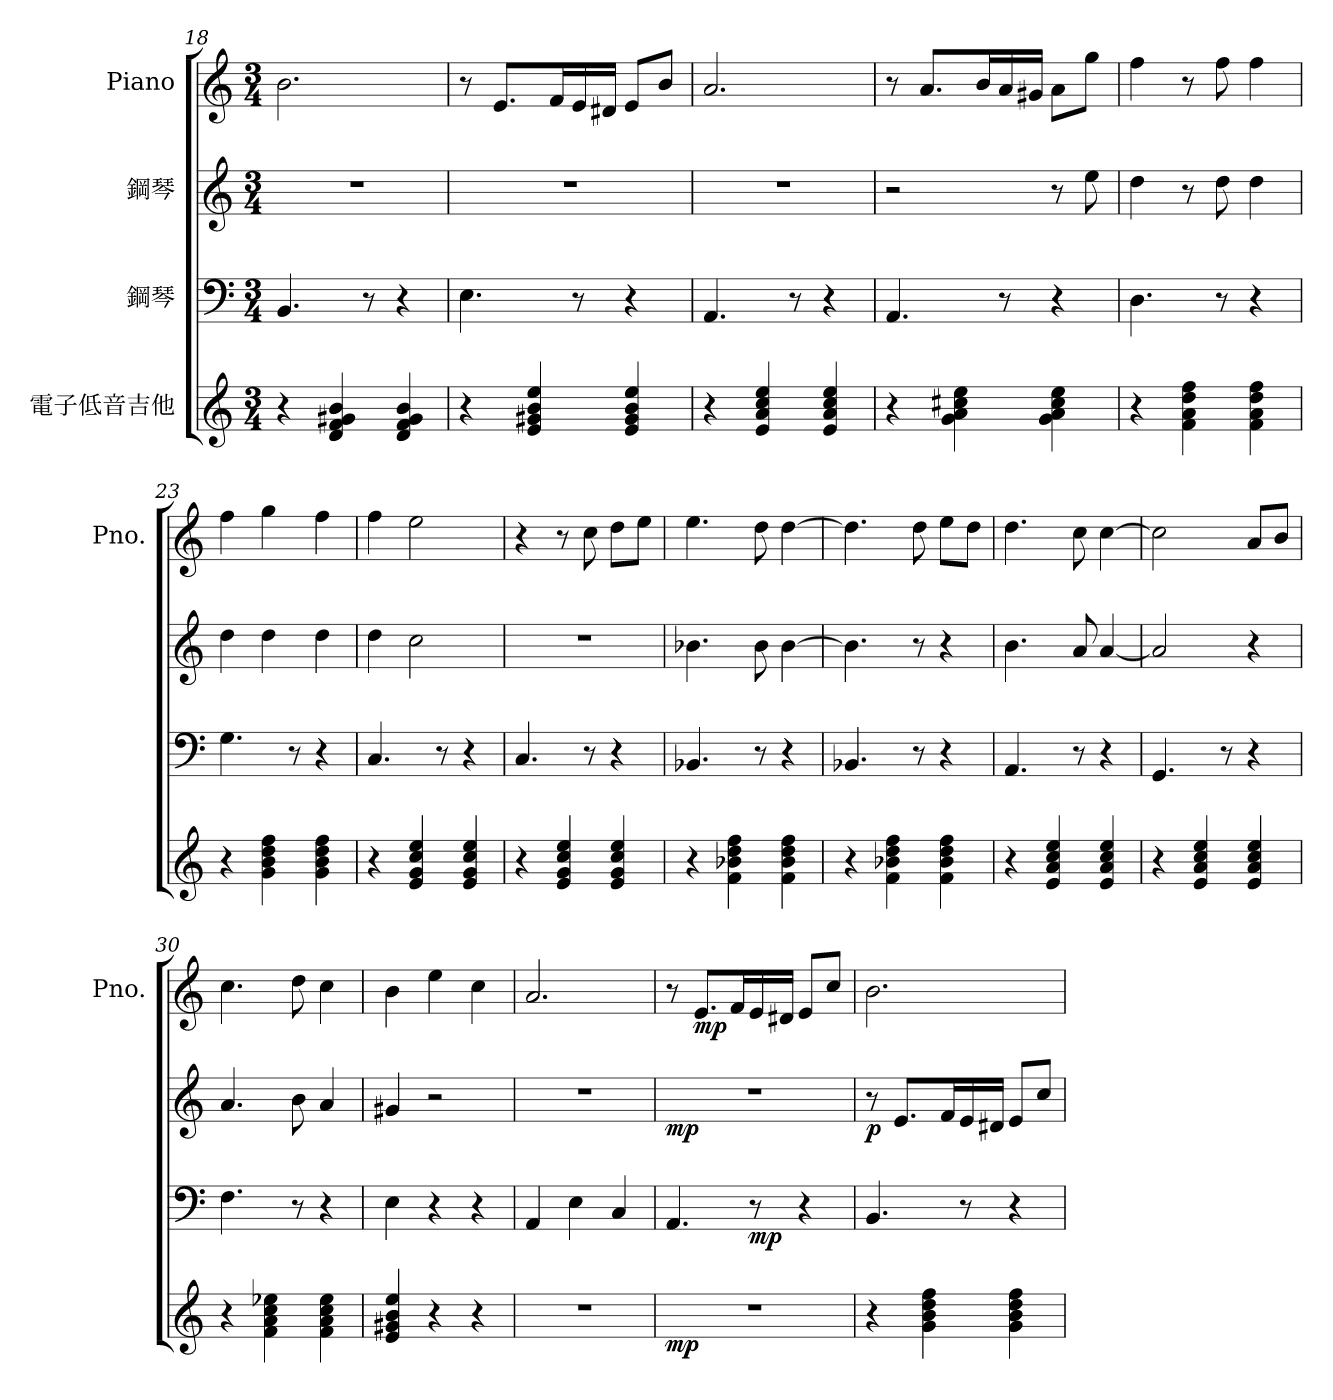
**kern	**dynam	**kern	**dynam	**kern	**dynam	**kern	**dynam
*part4	*part4	*part3	*part3	*part2	*part2	*part1	*part1
*staff4	*staff4	*staff3	*staff3	*staff2	*staff2	*staff1	*staff1
*I"電子低音吉他	*	*I"鋼琴	*	*I"鋼琴	*	*I"Piano	*
*	*	*	*	*	*	*I'Pno.	*
*clefG2	*	*clefF4	*	*clefG2	*	*clefG2	*
*ITrd7c12	*	*	*	*	*	*	*
*k[]	*	*k[]	*	*k[]	*	*k[]	*
*M3/4	*	*M3/4	*	*M3/4	*	*M3/4	*
=18	=18	=18	=18	=18	=18	=18	=18
4r	.	4.BB/	.	2.r	.	2.b\	.
4D/ 4F/ 4G#X/ 4B/	.	.	.	.	.	.	.
.	.	8r	.	.	.	.	.
4D/ 4F/ 4G#/ 4B/	.	4r	.	.	.	.	.
=19	=19	=19	=19	=19	=19	=19	=19
4r	.	4.E\	.	2.r	.	8r	.
.	.	.	.	.	.	8.e/L	.
4E/ 4G#X/ 4B/ 4e/	.	.	.	.	.	.	.
.	.	.	.	.	.	16f/L	.
.	.	8r	.	.	.	16e/	.
.	.	.	.	.	.	16d#X/JJ	.
4E/ 4G#/ 4B/ 4e/	.	4r	.	.	.	8e/L	.
.	.	.	.	.	.	8b/J	.
=20	=20	=20	=20	=20	=20	=20	=20
4r	.	4.AA/	.	2.r	.	2.a/	.
4E/ 4A/ 4c/ 4e/	.	.	.	.	.	.	.
.	.	8r	.	.	.	.	.
4E/ 4A/ 4c/ 4e/	.	4r	.	.	.	.	.
=21	=21	=21	=21	=21	=21	=21	=21
4r	.	4.AA/	.	2r	.	8r	.
.	.	.	.	.	.	8.a/L	.
4G\ 4A\ 4c#X\ 4e\	.	.	.	.	.	.	.
.	.	.	.	.	.	16b/L	.
.	.	8r	.	.	.	16a/	.
.	.	.	.	.	.	16g#X/JJ	.
4G\ 4A\ 4c#\ 4e\	.	4r	.	8r	.	8a\L	.
.	.	.	.	8ee\	.	8gg\J	.
!!LO:PB:g=z
=22	=22	=22	=22	=22	=22	=22	=22
4r	.	4.D\	.	4dd\	.	4ff\	.
4F\ 4A\ 4d\ 4f\	.	.	.	8r	.	8r	.
.	.	8r	.	8dd\	.	8ff\	.
4F\ 4A\ 4d\ 4f\	.	4r	.	4dd\	.	4ff\	.
=23	=23	=23	=23	=23	=23	=23	=23
4r	.	4.G\	.	4dd\	.	4ff\	.
4G\ 4B\ 4d\ 4f\	.	.	.	4dd\	.	4gg\	.
.	.	8r	.	.	.	.	.
4G\ 4B\ 4d\ 4f\	.	4r	.	4dd\	.	4ff\	.
=24	=24	=24	=24	=24	=24	=24	=24
4r	.	4.C/	.	4dd\	.	4ff\	.
4E/ 4G/ 4c/ 4e/	.	.	.	2cc\	.	2ee\	.
.	.	8r	.	.	.	.	.
4E/ 4G/ 4c/ 4e/	.	4r	.	.	.	.	.
=25	=25	=25	=25	=25	=25	=25	=25
4r	.	4.C/	.	2.r	.	4r	.
4E/ 4G/ 4c/ 4e/	.	.	.	.	.	8r	.
.	.	8r	.	.	.	8cc\	.
4E/ 4G/ 4c/ 4e/	.	4r	.	.	.	8dd\L	.
.	.	.	.	.	.	8ee\J	.
=26	=26	=26	=26	=26	=26	=26	=26
4r	.	4.BB-X/	.	4.b-X\	.	4.ee\	.
4F\ 4B-X\ 4d\ 4f\	.	.	.	.	.	.	.
.	.	8r	.	8b-\	.	8dd\	.
4F\ 4B-\ 4d\ 4f\	.	4r	.	[4b-\	.	[4dd\	.
=27	=27	=27	=27	=27	=27	=27	=27
4r	.	4.BB-X/	.	4.b-\]	.	4.dd\]	.
4F\ 4B-X\ 4d\ 4f\	.	.	.	.	.	.	.
.	.	8r	.	8r	.	8dd\	.
4F\ 4B-\ 4d\ 4f\	.	4r	.	4r	.	8ee\L	.
.	.	.	.	.	.	8dd\J	.
=28	=28	=28	=28	=28	=28	=28	=28
4r	.	4.AA/	.	4.b\	.	4.dd\	.
4E/ 4A/ 4c/ 4e/	.	.	.	.	.	.	.
.	.	8r	.	8a/	.	8cc\	.
4E/ 4A/ 4c/ 4e/	.	4r	.	[4a/	.	[4cc\	.
=29	=29	=29	=29	=29	=29	=29	=29
4r	.	4.GG/	.	2a/]	.	2cc\]	.
4E/ 4A/ 4c/ 4e/	.	.	.	.	.	.	.
.	.	8r	.	.	.	.	.
4E/ 4A/ 4c/ 4e/	.	4r	.	4r	.	8a/L	.
.	.	.	.	.	.	8b/J	.
!!LO:LB:g=z
=30	=30	=30	=30	=30	=30	=30	=30
4r	.	4.F\	.	4.a/	.	4.cc\	.
4F\ 4A\ 4c\ 4e-X\	.	.	.	.	.	.	.
.	.	8r	.	8b\	.	8dd\	.
4F\ 4A\ 4c\ 4e-\	.	4r	.	4a/	.	4cc\	.
=31	=31	=31	=31	=31	=31	=31	=31
4E/ 4G#X/ 4B/ 4e/	.	4E\	.	4g#X/	.	4b\	.
4r	.	4r	.	2r	.	4ee\	.
4r	.	4r	.	.	.	4cc\	.
=32	=32	=32	=32	=32	=32	=32	=32
2.r	.	4AA/	.	2.r	.	2.a/	.
.	.	4E\	.	.	.	.	.
.	.	4C/	.	.	.	.	.
=33	=33	=33	=33	=33	=33	=33	=33
!	!LO:DY:b	!	!	!	!LO:DY:b	!	!
2.r	mp	4.AA/	.	2.r	mp	8r	.
!	!	!	!	!	!	!	!LO:DY:b
.	.	.	.	.	.	8.e/L	mp
.	.	.	.	.	.	16f/L	.
!	!	!	!LO:DY:b	!	!	!	!
.	.	8r	mp	.	.	16e/	.
.	.	.	.	.	.	16d#X/JJ	.
.	.	4r	.	.	.	8e/L	.
.	.	.	.	.	.	8cc/J	.
=34	=34	=34	=34	=34	=34	=34	=34
!	!	!	!	!	!LO:DY:b	!	!
4r	.	4.BB/	.	8r	p	2.b\	.
.	.	.	.	8.e/L	.	.	.
4G\ 4B\ 4d\ 4f\	.	.	.	.	.	.	.
.	.	.	.	16f/L	.	.	.
.	.	8r	.	16e/	.	.	.
.	.	.	.	16d#X/JJ	.	.	.
4G\ 4B\ 4d\ 4f\	.	4r	.	8e/L	.	.	.
.	.	.	.	8cc/J	.	.	.
=	=	=	=	=	=	=	=
*-	*-	*-	*-	*-	*-	*-	*-
